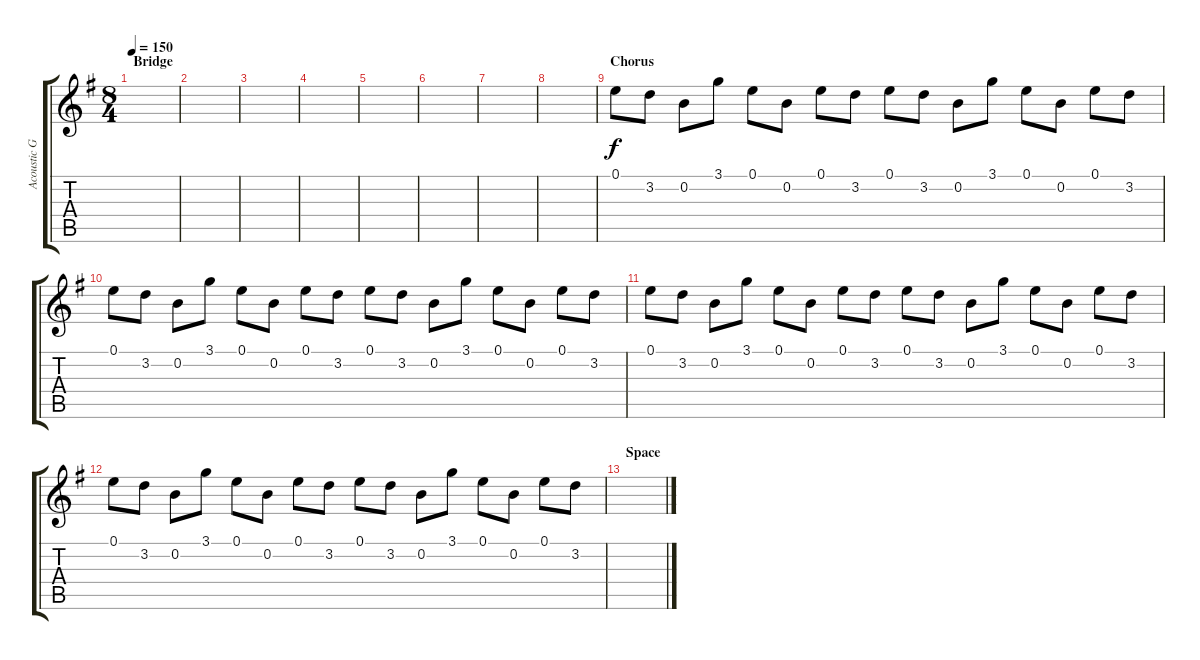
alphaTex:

\track ("Acoustic Guitar" "Acoustic G") {instrument acousticguitarsteel}
\staff {score tabs}
\tuning (E4 B3 G3 D3 A2 E2) {hide}
\ts (8 4)
\section ("" "Bridge")
\tempo 150
\clef g2
\ks g
|
|
|
|
|
|
|
|
\section ("" "Chorus")
0.1.8 3.2.8 0.2.8 3.1.8 0.1.8 0.2.8 0.1.8 3.2.8 0.1.8 3.2.8 0.2.8 3.1.8 0.1.8 0.2.8 0.1.8 3.2.8 |
0.1.8 3.2.8 0.2.8 3.1.8 0.1.8 0.2.8 0.1.8 3.2.8 0.1.8 3.2.8 0.2.8 3.1.8 0.1.8 0.2.8 0.1.8 3.2.8 |
0.1.8 3.2.8 0.2.8 3.1.8 0.1.8 0.2.8 0.1.8 3.2.8 0.1.8 3.2.8 0.2.8 3.1.8 0.1.8 0.2.8 0.1.8 3.2.8 |
0.1.8 3.2.8 0.2.8 3.1.8 0.1.8 0.2.8 0.1.8 3.2.8 0.1.8 3.2.8 0.2.8 3.1.8 0.1.8 0.2.8 0.1.8 3.2.8 |
\section ("" "Space")
